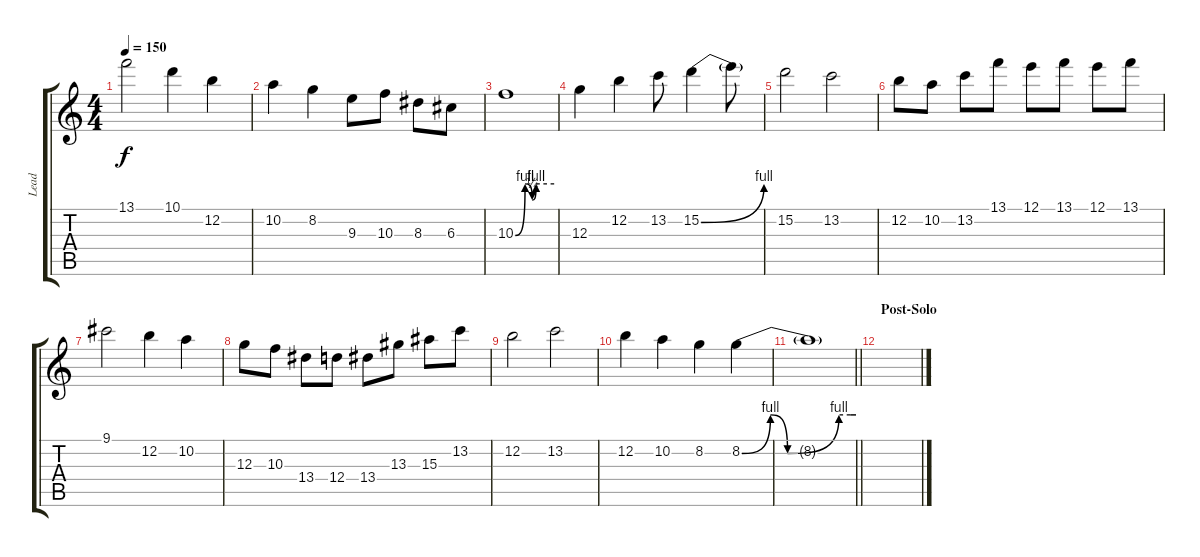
\track ("Lead" "Lead") {instrument distortionguitar}
\staff {score tabs}
\tuning (E4 B3 G3 D3 A2 D2) {hide}
\ts (4 4)
\tempo 150
\clef g2
\ks c
13.1.2{dy f} 10.1.4 12.2.4 |
10.2.4 8.2.4 9.3.8 10.3.8 8.3.8 6.3.8 |
10.3{be (custom 0 0 15 4 26 1 32 4 60 4)}.1 |
12.3.4 12.2.4 13.2.8 15.2{be (bend 0 0 60 4)}.4 15.2{t}.8 |
15.2.2 13.2.2 |
12.2.8 10.2.8 13.2.8 13.1.8 12.1.8 13.1.8 12.1.8 13.1.8 |
9.1.2 12.2.4 10.2.4 |
12.3.8 10.3.8 13.4.8 12.4.8 13.4.8 13.3.8 15.3.8 13.2.8 |
12.2.2 13.2.2 |
12.2.4 10.2.4 8.2.4 8.2{be (custom 0 0 15 4 24 0 51 4 57 4 60 4)}.4 |
\barLineRight lightlight
8.2{t}.1 |
\section ("" "Post-Solo")
